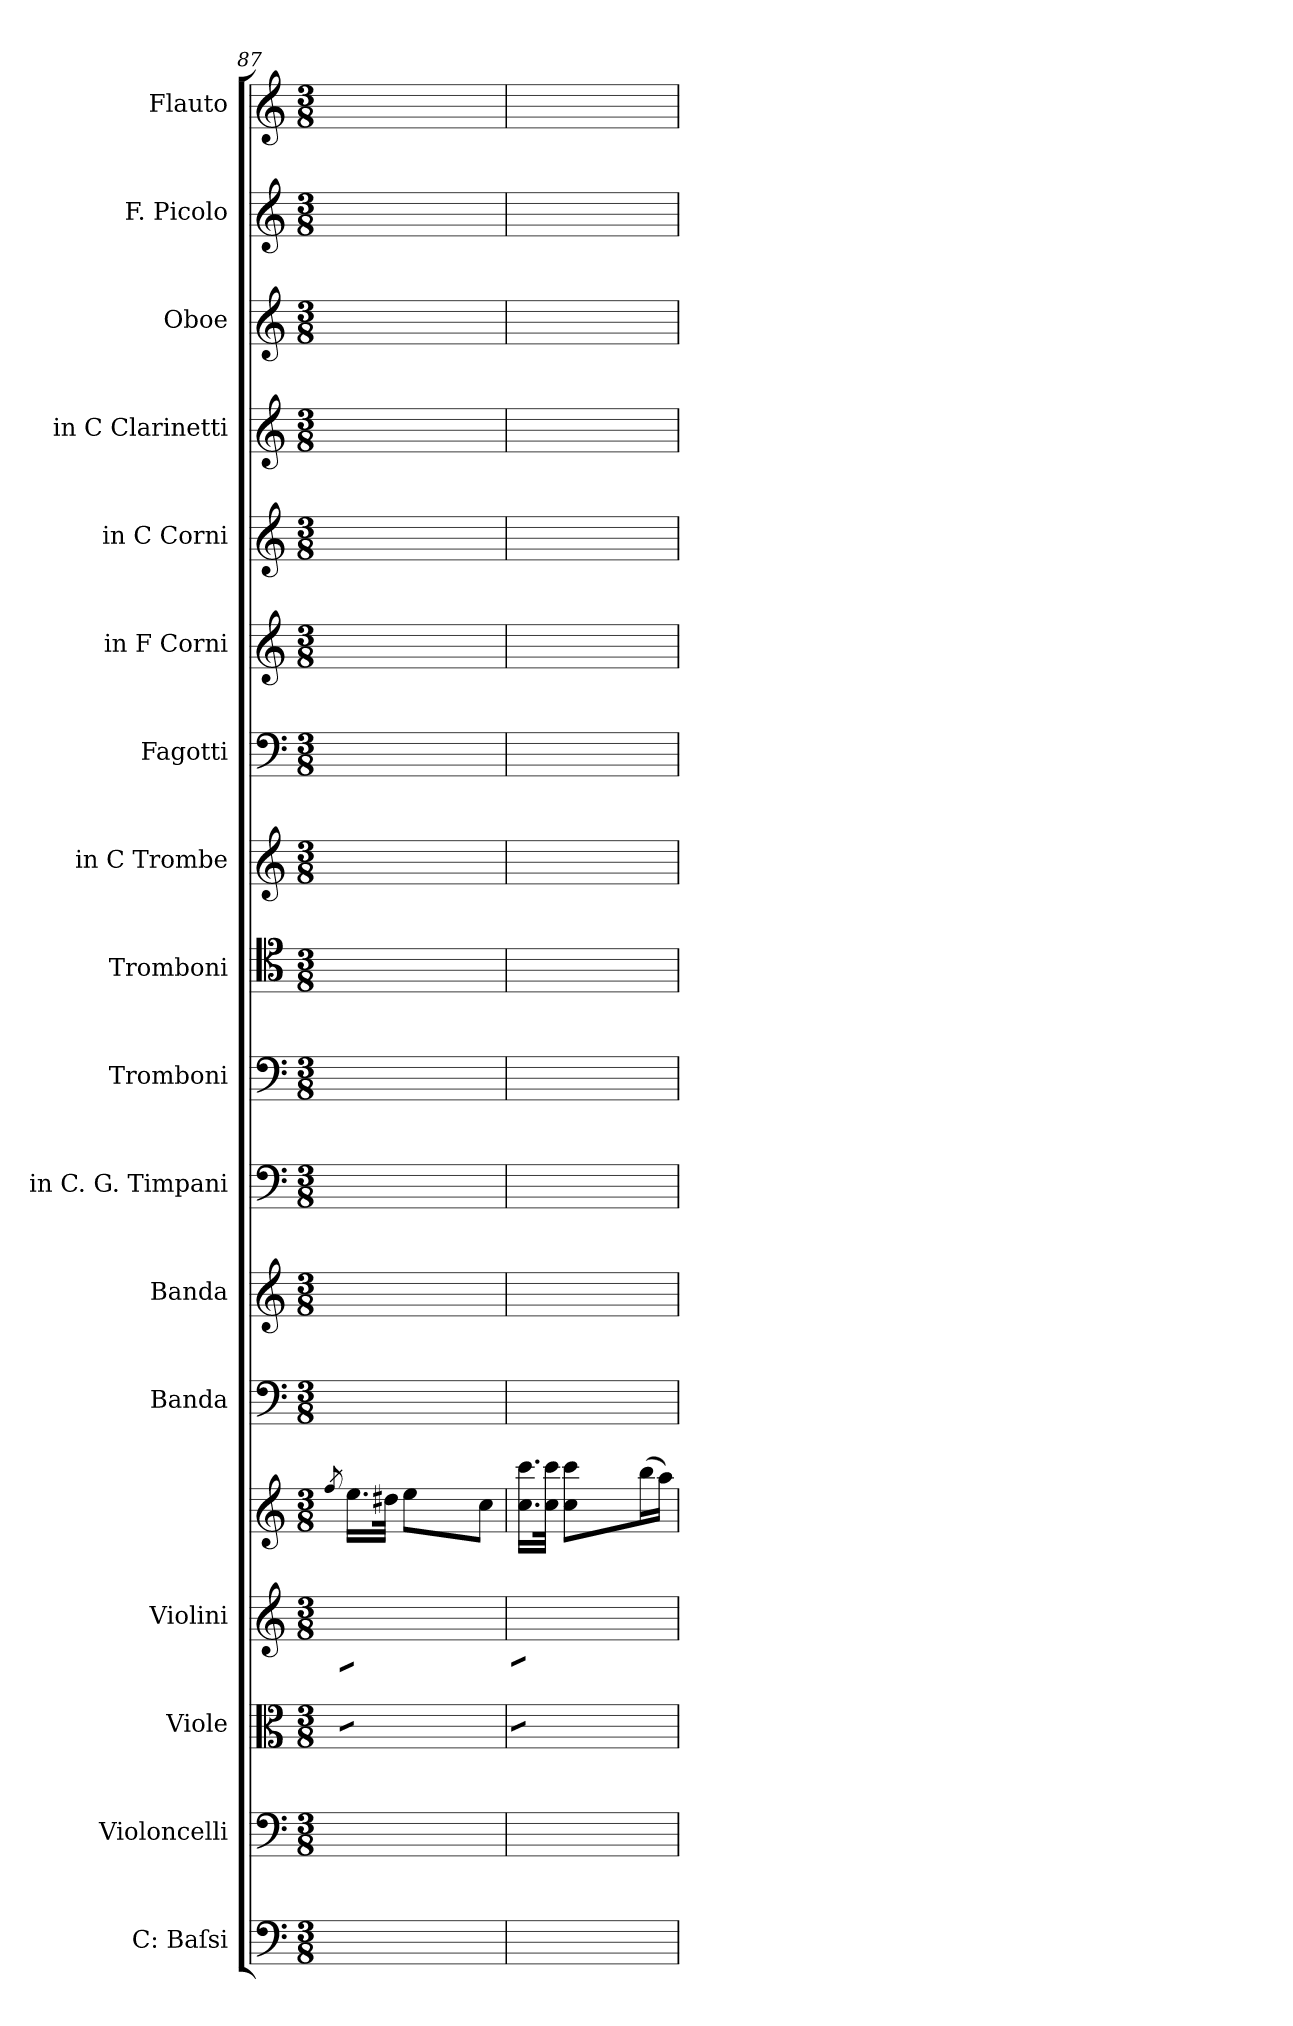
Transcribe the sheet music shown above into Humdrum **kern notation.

**kern	**kern	**kern	**kern	**kern	**kern	**kern	**kern	**kern	**kern	**kern	**kern	**kern	**kern	**kern	**kern	**kern	**kern
*part18	*part17	*part16	*part15	*part14	*part13	*part12	*part11	*part10	*part9	*part8	*part7	*part6	*part5	*part4	*part3	*part2	*part1
*staff18	*staff17	*staff16	*staff15	*staff14	*staff13	*staff12	*staff11	*staff10	*staff9	*staff8	*staff7	*staff6	*staff5	*staff4	*staff3	*staff2	*staff1
*I"C: Baſsi	*I"Violoncelli	*I"Viole	*I"Violini	*	*I"Banda	*I"Banda	*I"in C. G. Timpani	*I"Tromboni	*I"Tromboni	*I"in C Trombe	*I"Fagotti	*I"in F Corni	*I"in C Corni	*I"in C Clarinetti	*I"Oboe	*I"F. Picolo	*I"Flauto
*	*I'Vc	*	*I'Vln	*	*	*	*I'Timp	*I'Trb	*I'Trb	*	*	*	*	*I'Cl	*I'Ob	*	*I'Fl
*clefF4	*clefF4	*clefC3	*clefG2	*clefG2	*clefF4	*clefG2	*clefF4	*clefF4	*clefC4	*clefG2	*clefF4	*clefG2	*clefG2	*clefG2	*clefG2	*clefG2	*clefG2
*	*	*	*	*	*	*	*	*	*	*	*	*ITrd4c7	*	*	*	*	*
*k[]	*k[]	*k[]	*k[]	*k[]	*k[]	*k[]	*k[]	*k[]	*k[]	*k[]	*k[]	*k[b-]	*k[]	*k[]	*k[]	*k[]	*k[]
*M3/8	*M3/8	*M3/8	*M3/8	*M3/8	*M3/8	*M3/8	*M3/8	*M3/8	*M3/8	*M3/8	*M3/8	*M3/8	*M3/8	*M3/8	*M3/8	*M3/8	*M3/8
=87	=87	=87	=87	=87	=87	=87	=87	=87	=87	=87	=87	=87	=87	=87	=87	=87	=87
.	.	.	.	8qff/	.	.	.	.	.	8qff/yy	.	.	.	8qff/yy	.	.	8qfff/yy
*	*	*tremolo	*	*	*	*	*	*	*	*	*	*	*	*	*	*	*
*	*	*	*tremolo	*	*	*	*	*	*	*	*	*	*	*	*	*	*
8C/yy	8C/yy	8c\yyL	8Gyy/ 8eyy/L	16.ee\LL	8Ra/yy	8ryy	8ryy	8Cyy\ 8Gyy\	8cyy\ 8eyy\	16.ee/LLyy	8C/yy	8ryy	8ryy	16.ee/LLyy	4.ryy	4.ryy	16.eee\LLyy
.	.	.	.	32dd#X\JJk	.	.	.	.	.	32dd#X/JJkyy	.	.	.	32dd#X/JJkyy	.	.	32ddd#X\JJkyy
8ryy	8ryy	8c\yy	8Gyy/ 8eyy/	8ee\L	8ryy	32Ree\LLLyy	8C/Lyy	8ryy	8ryy	8ee/Lyy	8ryy	8cyy/ 8gyy/L	8gyy/ 8eeyy/L	8ee/Lyy	.	.	8eee\Lyy
.	.	.	.	.	.	32Ree\yy	.	.	.	.	.	.	.	.	.	.	.
.	.	.	.	.	.	32Ree\yy	.	.	.	.	.	.	.	.	.	.	.
.	.	.	.	.	.	32Ree\JJyy	.	.	.	.	.	.	.	.	.	.	.
8ryy	8ryy	8c\yyJ	8Gyy/ 8eyy/J	8cc\J	8ryy	8Ree\Jyy	8C/Jyy	8ryy	8ryy	8cc/Jyy	8ryy	8cyy/ 8gyy/J	8gyy/ 8eeyy/J	8cc/Jyy	.	.	8ccc\Jyy
=88	=88	=88	=88	=88	=88	=88	=88	=88	=88	=88	=88	=88	=88	=88	=88	=88	=88
8C/yy	8C/yy	8c\yyL	8Ayy/ 8fyy/L	16.cc\ 16.ccc\LL	8Ra/yy	8ryy	8ryy	[4.C/yy	4.Ayy\ 4.fyy\	16.ayy'/ 16.ccyy'/LL	8C/yy	8ryy	8ryy	4.ryy	16.aayy\ 16.cccyy\LL	16.ccc'\LLyy	4.ryy
.	.	.	.	32cc\ 32ccc\JJk	.	.	.	.	.	32ayy'/ 32ccyy'/JJk	.	.	.	.	32aayy\ 32cccyy\JJk	32ccc\JKyy	.
8ryy	8ryy	8c\yy	8Ayy/ 8fyy/	8cc\ 8ccc\L	8ryy	32Ree\LLLyy	8C/Lyy	.	.	8ayy'/ 8ccyy'/L	8ryy	8cyy/ 8ayy/L	8ccyy\ 8ffyy\L	.	8aayy\ 8cccyy\L	8ccc\yy	.
.	.	.	.	.	.	32Ree\yy	.	.	.	.	.	.	.	.	.	.	.
.	.	.	.	.	.	32Ree\yy	.	.	.	.	.	.	.	.	.	.	.
.	.	.	.	.	.	32Ree\JJyy	.	.	.	.	.	.	.	.	.	.	.
8ryy	8ryy	8c\yyJ	8Ayy/ 8fyy/J	(16bb\L	8ryy	8Ree\Jyy	8C/Jyy	.	.	16gyy/ 16byy/L	8ryy	8cyy/ 8ayy/J	8ccyy\ 8ffyy\J	.	16ggyy\ 16bbyy\L	16bb\Lyy	.
*	*	*	*Xtremolo	*	*	*	*	*	*	*	*	*	*	*	*	*	*
*	*	*Xtremolo	*	*	*	*	*	*	*	*	*	*	*	*	*	*	*
.	.	.	.	16aa\JJ)	.	.	.	.	.	16fyy/ 16ayy/JJ	.	.	.	.	16ffyy\ 16aayy\JJ	16aa\JJyy	.
=	=	=	=	=	=	=	=	=	=	=	=	=	=	=	=	=	=
*-	*-	*-	*-	*-	*-	*-	*-	*-	*-	*-	*-	*-	*-	*-	*-	*-	*-
